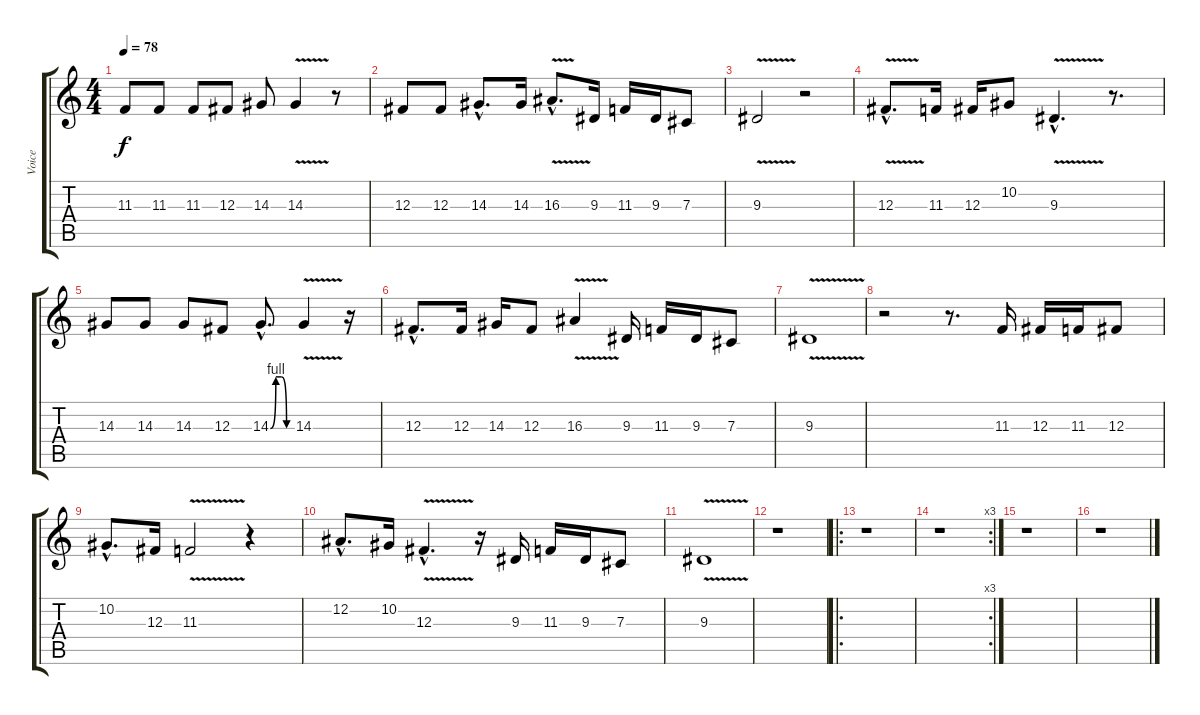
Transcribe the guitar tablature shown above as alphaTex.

\track ("Voice" "Voice") {instrument tenorsax}
\staff {score tabs}
\tuning (Eb4 Bb3 Gb3 Db3 Ab2 Eb2) {hide}
\ts (4 4)
\tempo 78
\clef g2
\ks c
11.3.8{dy f} 11.3.8 11.3.8 12.3.8 14.3.8 14.3{v}.4 r.8 |
12.3.8 12.3.8 14.3{hac}.8{d} 14.3.16 16.3{v hac}.8{d} 9.3.16 11.3.16 9.3.16 7.3.8 |
9.3{v}.2 r.2 |
12.3{v hac}.8{d} 11.3.16 12.3.16 10.2.8 9.3{v hac}.4{d} r.8{d} |
14.3.8 14.3.8 14.3.8 12.3.8 14.3{be (custom 0 0 15 4 30 4 45 0 60 0) hac}.8{d} 14.3{v}.4 r.16 |
12.3{hac}.8{d} 12.3.16 14.3.16 12.3.8 16.3{v}.4 9.3.16 11.3.16 9.3.16 7.3.8 |
9.3{v}.1 |
r.2 r.8{d} 11.3.16 12.3.16 11.3.16 12.3.8 |
10.2{hac}.8{d} 12.3.16 11.3{v}.2 r.4 |
12.2{hac}.8{d} 10.2.16 12.3{v hac}.4{d} r.16 9.3.16 11.3.16 9.3.16 7.3.8 |
9.3{v}.1 |
r.1 |
\ro
r.1 |
\rc 3
r.1 |
r.1 |
r.1
